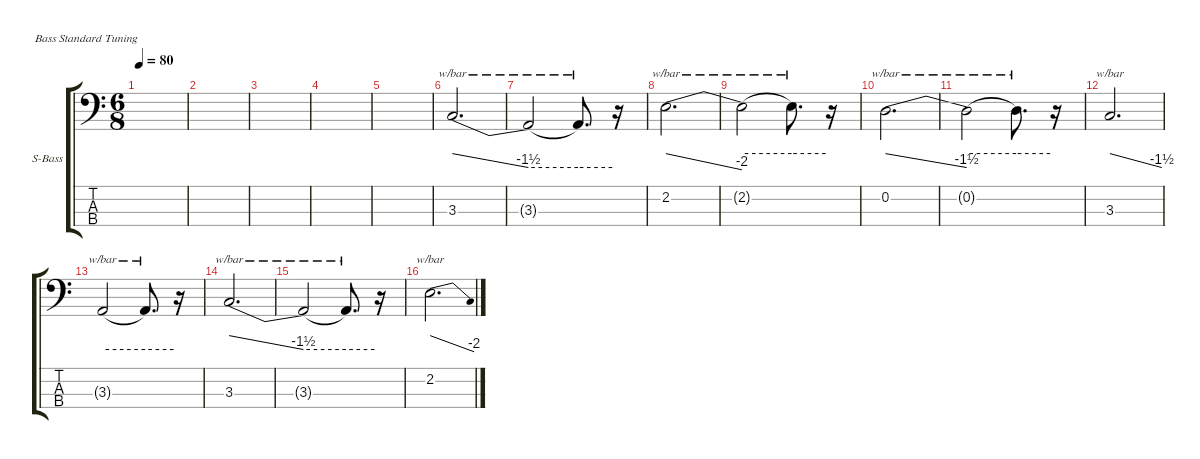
\defaultSystemsLayout 4
\hideDynamics
\bracketExtendMode groupsimilarinstruments
\firstSystemTrackNameOrientation horizontal
\otherSystemsTrackNameOrientation horizontal
\track ("Synthesizer Bass" "S-Bass") {instrument synthbass1}
\staff {score tabs}
\tuning (G2 D2 A1 E1)
\ts (6 8)
\tempo 80
\clef f4
\ks c
|
|
|
|
|
3.3.2{d tbe (dive default 28.799999999999997 0 60 -6)} |
3.3{t}.2{tbe (hold default 0 -6 60 -6)} 3.3{t}.8{d tbe (hold default 0 -6 60 -6)} r.16 |
2.2.2{d tbe (dive default 33.6 0 60 -8)} |
2.2{t}.2{tbe (hold default 0 0 60 0)} 2.2{t}.8{d tbe (hold default 0 0 60 0)} r.16 |
0.2.2{d tbe (dive default 22.8 0 60 -6)} |
0.2{t}.2{tbe (hold default 0 0 60 0)} 0.2{t}.8{d tbe (hold default 0 0 60 0)} r.16 |
3.3.2{d tbe (dive default 28.799999999999997 0 60 -6)} |
3.3{t}.2{tbe (hold default 0 -6 60 -6)} 3.3{t}.8{d tbe (hold default 0 -6 60 -6)} r.16 |
3.3.2{d tbe (dive default 28.799999999999997 0 60 -6)} |
3.3{t}.2{tbe (hold default 0 -6 60 -6)} 3.3{t}.8{d tbe (hold default 0 -6 60 -6)} r.16 |
2.2.2{d tbe (dive default 33.6 0 60 -8)}
